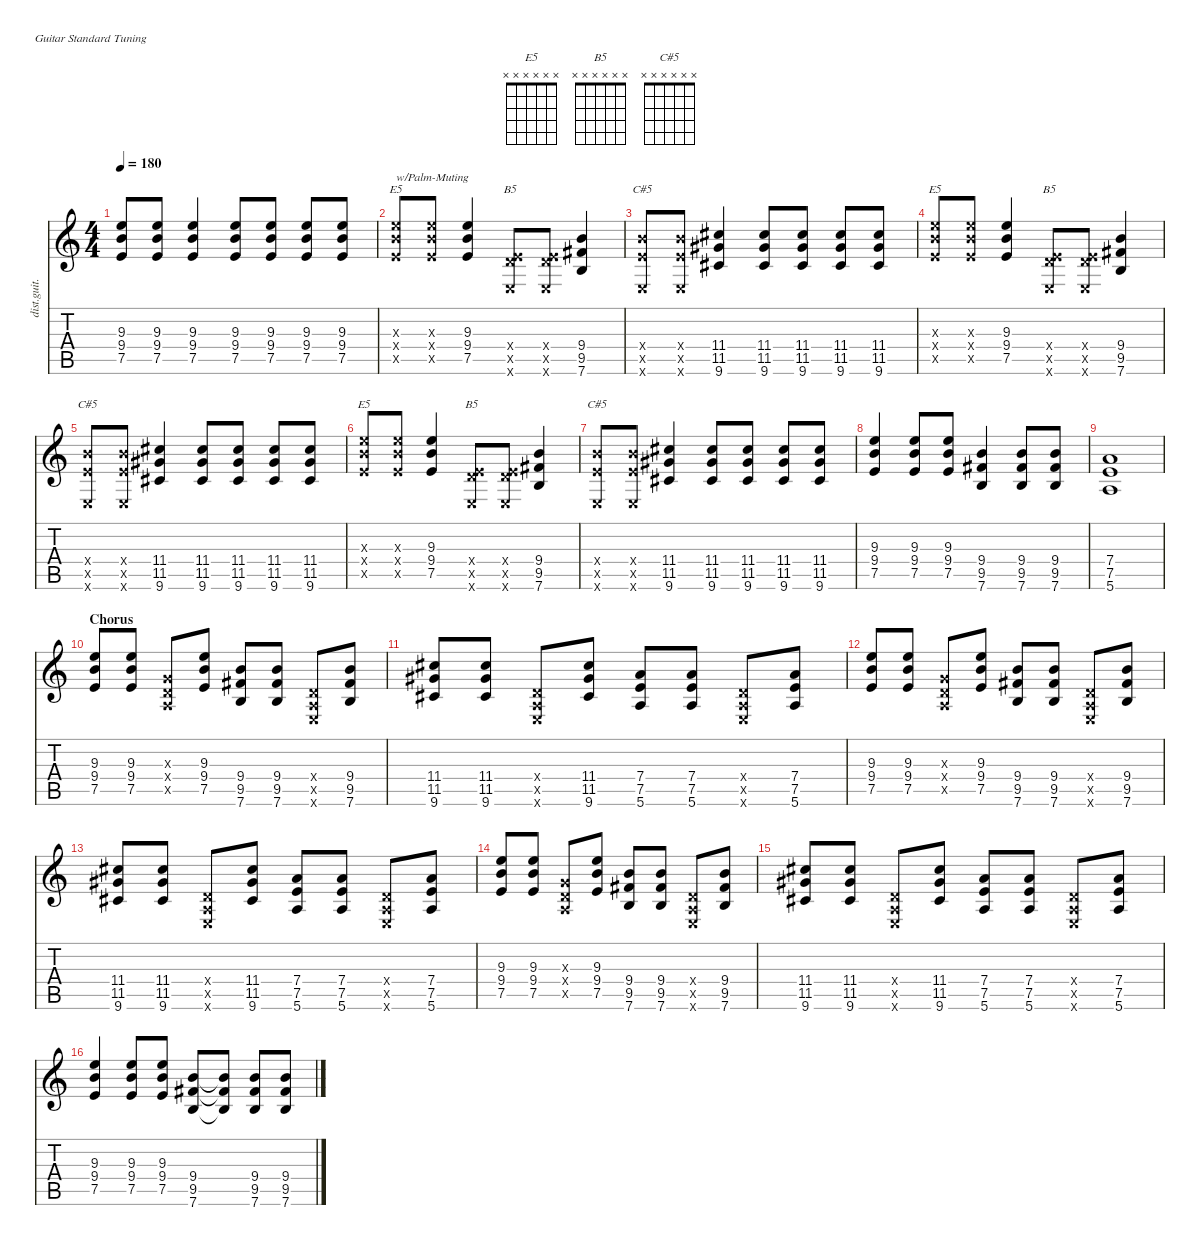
\defaultSystemsLayout 4
\hideDynamics
\bracketExtendMode nobrackets
\otherSystemsTrackNameOrientation horizontal
\track ("Guitar" "dist.guit.") {instrument distortionguitar}
\staff {score tabs}
\tuning (E4 B3 G3 D3 A2 E2)
\chord ("E5" x x x x x x)
\chord ("B5" x x x x x x)
\chord ("C#5" x x x x x x)
\ts (4 4)
\tempo 180
\clef g2
\ks c
(9.3{t} 9.4{t} 7.5{t}).8{dy f beam Up} (9.3 9.4 7.5).8{beam Up} (9.3 9.4 7.5).4{beam Up} (9.3 9.4 7.5).8{beam Up} (9.3 9.4 7.5).8{beam Up} (9.3 9.4 7.5).8{beam Up} (9.3 9.4 7.5).8{beam Up} |
(9.3{x} 9.4{x} 7.5{x}).8{ch "E5" txt "w/Palm-Muting" beam Up} (9.3{x} 9.4{x} 7.5{x}).8{beam Up} (9.3 9.4 7.5).4{beam Up} (0.4{x} 7.5{x} 0.6{x}).8{ch "B5" dy fff beam Up} (0.4{x} 7.5{x} 0.6{x}).8{beam Up} (9.4 9.5{acc #} 7.6).4{dy f beam Up} |
(9.4{x} 7.5{x} 0.6{x}).8{ch "C#5" beam Up} (9.4{x} 7.5{x} 0.6{x}).8{beam Up} (11.4{acc #} 11.5{acc #} 9.6{acc #}).4{beam Up} (11.4{acc #} 11.5{acc #} 9.6{acc #}).8{beam Up} (11.4{acc #} 11.5{acc #} 9.6{acc #}).8{beam Up} (11.4{acc #} 11.5{acc #} 9.6{acc #}).8{beam Up} (11.4{acc #} 11.5{acc #} 9.6{acc #}).8{beam Up} |
(9.3{x} 9.4{x} 7.5{x}).8{ch "E5" beam Up} (9.3{x} 9.4{x} 7.5{x}).8{beam Up} (9.3 9.4 7.5).4{beam Up} (0.4{x} 7.5{x} 0.6{x}).8{ch "B5" dy fff beam Up} (0.4{x} 7.5{x} 0.6{x}).8{beam Up} (9.4 9.5{acc #} 7.6).4{dy f beam Up} |
(9.4{x} 7.5{x} 0.6{x}).8{ch "C#5" beam Up} (9.4{x} 7.5{x} 0.6{x}).8{beam Up} (11.4{acc #} 11.5{acc #} 9.6{acc #}).4{beam Up} (11.4{acc #} 11.5{acc #} 9.6{acc #}).8{beam Up} (11.4{acc #} 11.5{acc #} 9.6{acc #}).8{beam Up} (11.4{acc #} 11.5{acc #} 9.6{acc #}).8{beam Up} (11.4{acc #} 11.5{acc #} 9.6{acc #}).8{beam Up} |
(9.3{x} 9.4{x} 7.5{x}).8{ch "E5" beam Up} (9.3{x} 9.4{x} 7.5{x}).8{beam Up} (9.3 9.4 7.5).4{beam Up} (0.4{x} 7.5{x} 0.6{x}).8{ch "B5" dy fff beam Up} (0.4{x} 7.5{x} 0.6{x}).8{beam Up} (9.4 9.5{acc #} 7.6).4{dy f beam Up} |
(9.4{x} 7.5{x} 0.6{x}).8{ch "C#5" beam Up} (9.4{x} 7.5{x} 0.6{x}).8{beam Up} (11.4{acc #} 11.5{acc #} 9.6{acc #}).4{beam Up} (11.4{acc #} 11.5{acc #} 9.6{acc #}).8{beam Up} (11.4{acc #} 11.5{acc #} 9.6{acc #}).8{beam Up} (11.4{acc #} 11.5{acc #} 9.6{acc #}).8{beam Up} (11.4{acc #} 11.5{acc #} 9.6{acc #}).8{beam Up} |
(9.3 9.4 7.5).4{beam Up} (9.3 9.4 7.5).8{beam Up} (9.3 9.4 7.5).8{beam Up} (9.4 9.5{acc #} 7.6).4{beam Up} (9.4 9.5{acc #} 7.6).8{beam Up} (9.4 9.5{acc #} 7.6).8{beam Up} |
(7.4 7.5 5.6).1{beam Up} |
\section ("" "Chorus")
(9.3 9.4 7.5).8{beam Up} (9.3 9.4 7.5).8{beam Up} (0.3{x} 0.4{x} 0.5{x}).8{beam Up} (9.3 9.4 7.5).8{beam Up} (9.4 9.5{acc #} 7.6).8{beam Up} (9.4 9.5{acc #} 7.6).8{beam Up} (0.4{x} 0.5{x} 0.6{x}).8{beam Up} (9.4 9.5{acc #} 7.6).8{beam Up} |
(11.4{acc #} 11.5{acc #} 9.6{acc #}).8{beam Up} (11.4{acc #} 11.5{acc #} 9.6{acc #}).8{beam Up} (0.4{x} 0.5{x} 0.6{x}).8{beam Up} (11.4{acc #} 11.5{acc #} 9.6{acc #}).8{beam Up} (7.4 7.5 5.6).8{beam Up} (7.4 7.5 5.6).8{beam Up} (0.4{x} 0.5{x} 0.6{x}).8{beam Up} (7.4 7.5 5.6).8{beam Up} |
(9.3 9.4 7.5).8{beam Up} (9.3 9.4 7.5).8{beam Up} (0.3{x} 0.4{x} 0.5{x}).8{beam Up} (9.3 9.4 7.5).8{beam Up} (9.4 9.5{acc #} 7.6).8{beam Up} (9.4 9.5{acc #} 7.6).8{beam Up} (0.4{x} 0.5{x} 0.6{x}).8{beam Up} (9.4 9.5{acc #} 7.6).8{beam Up} |
(11.4{acc #} 11.5{acc #} 9.6{acc #}).8{beam Up} (11.4{acc #} 11.5{acc #} 9.6{acc #}).8{beam Up} (0.4{x} 0.5{x} 0.6{x}).8{beam Up} (11.4{acc #} 11.5{acc #} 9.6{acc #}).8{beam Up} (7.4 7.5 5.6).8{beam Up} (7.4 7.5 5.6).8{beam Up} (0.4{x} 0.5{x} 0.6{x}).8{beam Up} (7.4 7.5 5.6).8{beam Up} |
(9.3 9.4 7.5).8{beam Up} (9.3 9.4 7.5).8{beam Up} (0.3{x} 0.4{x} 0.5{x}).8{beam Up} (9.3 9.4 7.5).8{beam Up} (9.4 9.5{acc #} 7.6).8{beam Up} (9.4 9.5{acc #} 7.6).8{beam Up} (0.4{x} 0.5{x} 0.6{x}).8{beam Up} (9.4 9.5{acc #} 7.6).8{beam Up} |
(11.4{acc #} 11.5{acc #} 9.6{acc #}).8{beam Up} (11.4{acc #} 11.5{acc #} 9.6{acc #}).8{beam Up} (0.4{x} 0.5{x} 0.6{x}).8{beam Up} (11.4{acc #} 11.5{acc #} 9.6{acc #}).8{beam Up} (7.4 7.5 5.6).8{beam Up} (7.4 7.5 5.6).8{beam Up} (0.4{x} 0.5{x} 0.6{x}).8{beam Up} (7.4 7.5 5.6).8{beam Up} |
(9.3 9.4 7.5).4{beam Up} (9.3 9.4 7.5).8{beam Up} (9.3 9.4 7.5).8{beam Up} (9.4 9.5{acc #} 7.6).8{beam Up} (9.4{t} 9.5{t acc #} 7.6{t}).8{beam Up} (9.4 9.5{acc #} 7.6).8{beam Up} (9.4 9.5{acc #} 7.6).8{beam Up}
